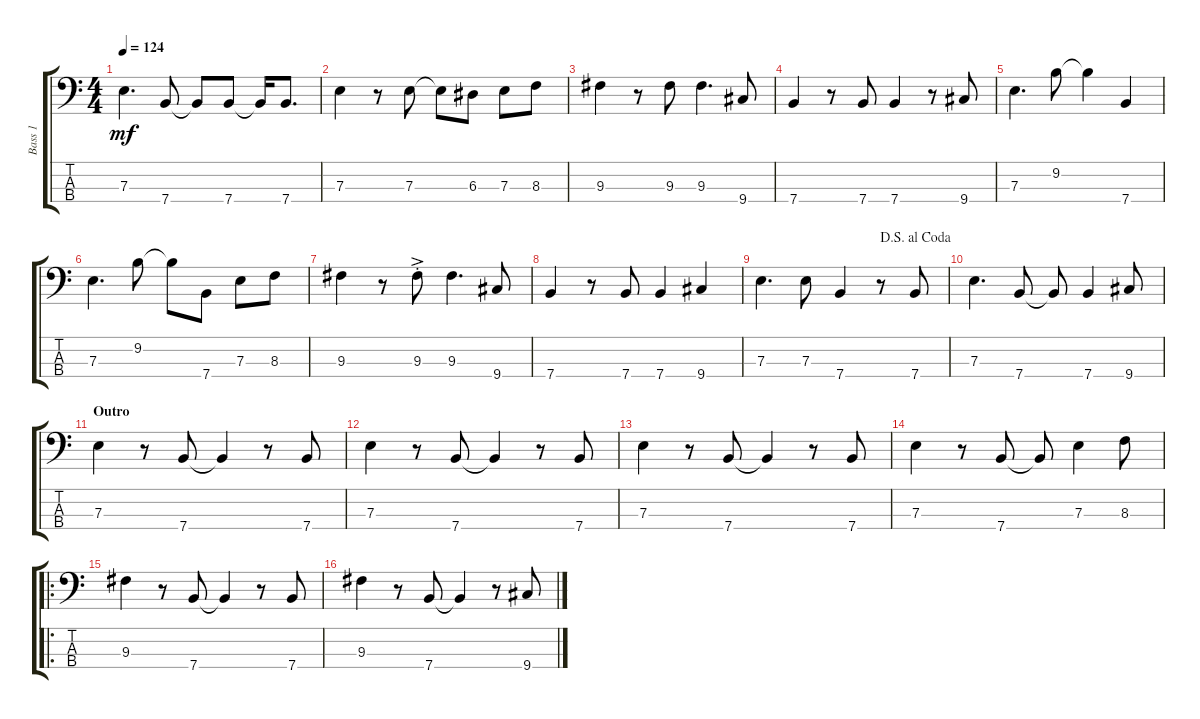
\track ("Bass 1" "Bass 1") {instrument electricbassfinger}
\staff {score tabs}
\tuning (G2 D2 A1 E1) {hide}
\ts (4 4)
\tempo 124
\clef f4
\ks c
7.3.4{d dy mf} 7.4.8 7.4{t}.8 7.4.8 7.4{t}.16 7.4.8{d} |
7.3.4 r.8 7.3.8 7.3{t}.8 6.3.8 7.3.8 8.3.8 |
9.3.4 r.8 9.3.8 9.3.4{d} 9.4.8 |
7.4.4 r.8 7.4.8 7.4.4 r.8 9.4.8 |
7.3.4{d} 9.2.8 9.2{t}.4 7.4.4 |
7.3.4{d} 9.2.8 9.2{t}.8 7.4.8 7.3.8 8.3.8 |
9.3.4 r.8 9.3{ac st}.8 9.3.4{d} 9.4.8 |
7.4.4 r.8 7.4.8 7.4.4 9.4.4 |
\jump dalsegnoalcoda
7.3.4{d} 7.3.8 7.4.4 r.8 7.4.8 |
7.3.4{d} 7.4.8 7.4{t}.8 7.4.4 9.4.8 |
\section ("" "Outro")
7.3.4 r.8 7.4.8 7.4{t}.4 r.8 7.4.8 |
7.3.4 r.8 7.4.8 7.4{t}.4 r.8 7.4.8 |
7.3.4 r.8 7.4.8 7.4{t}.4 r.8 7.4.8 |
7.3.4 r.8 7.4.8 7.4{t}.8 7.3.4 8.3.8 |
\ro
9.3.4 r.8 7.4.8 7.4{t}.4 r.8 7.4.8 |
9.3.4 r.8 7.4.8 7.4{t}.4 r.8 9.4.8
